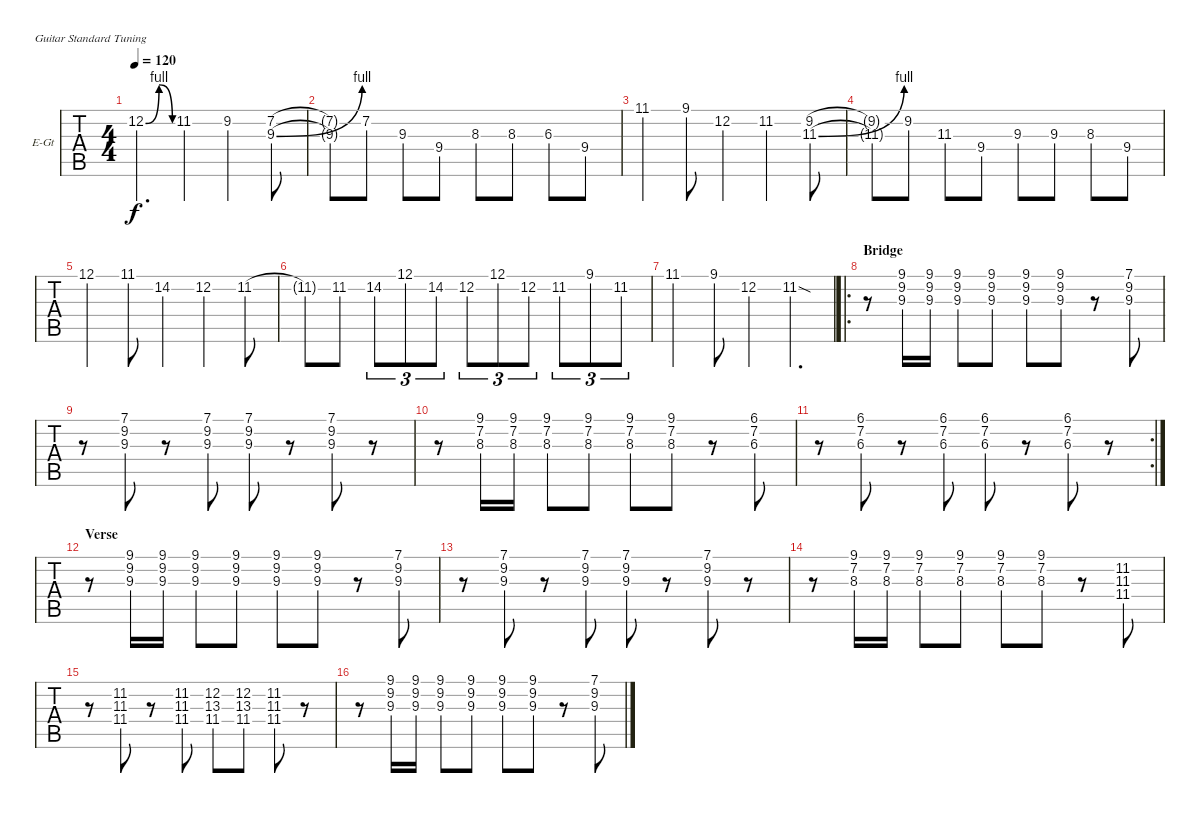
\bracketExtendMode groupsimilarinstruments
\firstSystemTrackNameOrientation horizontal
\otherSystemsTrackNameOrientation horizontal
\track ("Nick" "E-Gt") {instrument overdrivenguitar}
\staff {tabs}
\tuning (E4 B3 G3 D3 A2 E2)
\ts (4 4)
\tempo 120
\clef g2
\ks c
12.2{be (bendrelease 16.8 0 30 4 30 4 46.199999999999996 0)}.4{d dy f} 11.2.4 9.2.4 (7.2 9.3{be (bend 0 0 60 4)}).8 |
(7.2{t} 9.3{t}).8 7.2.8 9.3.8 9.4.8 8.3.8 8.3.8 6.3.8 9.4.8 |
11.1.4 9.1.8 12.2.4 11.2.4 (9.2 11.3{be (bend 0 0 60 4)}).8 |
(9.2{t} 11.3{t}).8 9.2.8 11.3.8 9.4.8 9.3.8 9.3.8 8.3.8 9.4.8 |
12.1.4 11.1.8 14.2.4 12.2.4 11.2.8 |
11.2{t}.8 11.2.8 14.2.8{tu (3 2)} 12.1.8{tu (3 2)} 14.2.8{tu (3 2)} 12.2.8{tu (3 2)} 12.1.8{tu (3 2)} 12.2.8{tu (3 2)} 11.2.8{tu (3 2)} 9.1.8{tu (3 2)} 11.2.8{tu (3 2)} |
11.1.4 9.1.8 12.2.4 11.2{sod}.4{d} |
\ro
\section ("" "Bridge")
r.8 (9.1 9.2 9.3).16 (9.1 9.2 9.3).16 (9.1 9.2 9.3).8 (9.1 9.2 9.3).8 (9.1 9.2 9.3).8 (9.1 9.2 9.3).8 r.8 (7.1 9.2 9.3).8 |
r.8 (7.1 9.2 9.3).8 r.8 (7.1 9.2 9.3).8 (7.1 9.2 9.3).8 r.8 (7.1 9.2 9.3).8 r.8 |
r.8 (9.1 7.2 8.3).16 (9.1 7.2 8.3).16 (9.1 7.2 8.3).8 (9.1 7.2 8.3).8 (9.1 7.2 8.3).8 (9.1 7.2 8.3).8 r.8 (6.1 7.2 6.3).8 |
\rc 2
r.8 (6.1 7.2 6.3).8 r.8 (6.1 7.2 6.3).8 (6.1 7.2 6.3).8 r.8 (6.1 7.2 6.3).8 r.8 |
\section ("" "Verse")
r.8 (9.1 9.2 9.3).16 (9.1 9.2 9.3).16 (9.1 9.2 9.3).8 (9.1 9.2 9.3).8 (9.1 9.2 9.3).8 (9.1 9.2 9.3).8 r.8 (7.1 9.2 9.3).8 |
r.8 (7.1 9.2 9.3).8 r.8 (7.1 9.2 9.3).8 (7.1 9.2 9.3).8 r.8 (7.1 9.2 9.3).8 r.8 |
r.8 (9.1 7.2 8.3).16 (9.1 7.2 8.3).16 (9.1 7.2 8.3).8 (9.1 7.2 8.3).8 (9.1 7.2 8.3).8 (9.1 7.2 8.3).8 r.8 (11.2 11.3 11.4).8 |
r.8 (11.2 11.3 11.4).8 r.8 (11.2 11.3 11.4).8 (12.2 13.3 11.4).8 (12.2 13.3 11.4).8 (11.2 11.3 11.4).8 r.8 |
r.8 (9.1 9.2 9.3).16 (9.1 9.2 9.3).16 (9.1 9.2 9.3).8 (9.1 9.2 9.3).8 (9.1 9.2 9.3).8 (9.1 9.2 9.3).8 r.8 (7.1 9.2 9.3).8
